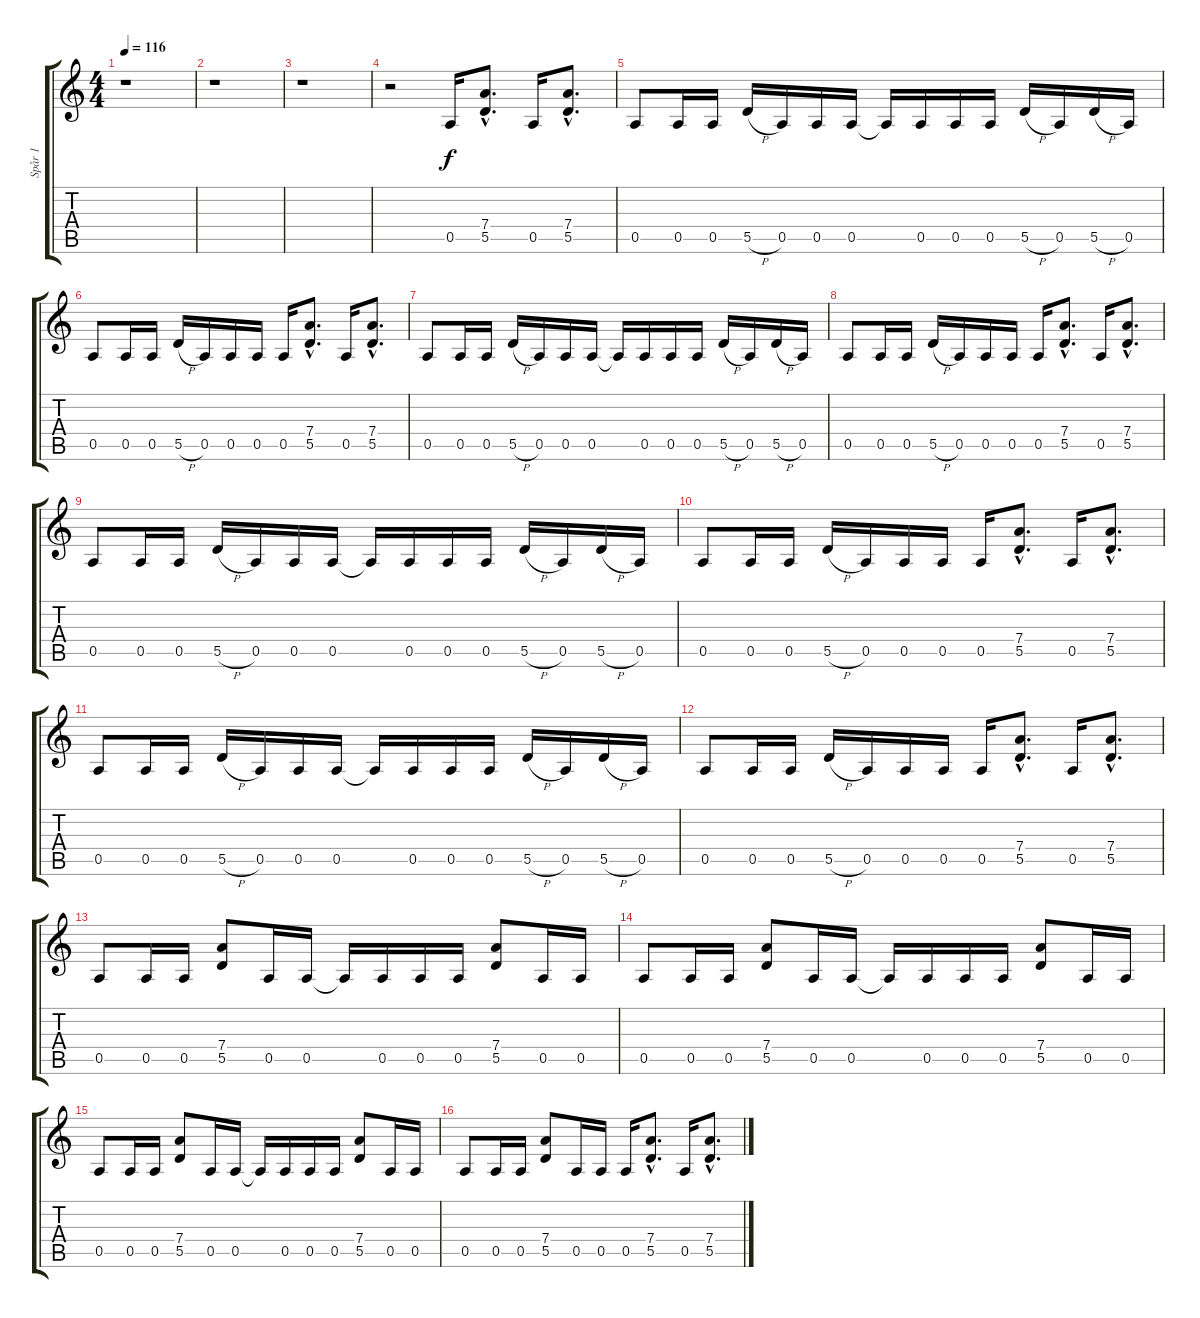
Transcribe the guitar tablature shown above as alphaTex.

\track ("Spår 1" "Spår 1") {instrument distortionguitar}
\staff {score tabs}
\tuning (E4 B3 G3 D3 A2 D2) {hide}
\ts (4 4)
\tempo 116
\clef g2
\ks c
r.1{dy f instrument distortionguitar} |
r.1 |
r.1 |
r.2 0.5.16 (7.4{hac} 5.5{hac}).8{d} 0.5.16 (7.4{hac} 5.5{hac}).8{d} |
0.5.8 0.5.16 0.5.16 5.5{h}.16 0.5.16 0.5.16 0.5.16 0.5{t}.16 0.5.16 0.5.16 0.5.16 5.5{h}.16 0.5.16 5.5{h}.16 0.5.16 |
0.5.8 0.5.16 0.5.16 5.5{h}.16 0.5.16 0.5.16 0.5.16 0.5.16 (7.4{hac} 5.5{hac}).8{d} 0.5.16 (7.4{hac} 5.5{hac}).8{d} |
0.5.8 0.5.16 0.5.16 5.5{h}.16 0.5.16 0.5.16 0.5.16 0.5{t}.16 0.5.16 0.5.16 0.5.16 5.5{h}.16 0.5.16 5.5{h}.16 0.5.16 |
0.5.8 0.5.16 0.5.16 5.5{h}.16 0.5.16 0.5.16 0.5.16 0.5.16 (7.4{hac} 5.5{hac}).8{d} 0.5.16 (7.4{hac} 5.5{hac}).8{d} |
0.5.8 0.5.16 0.5.16 5.5{h}.16 0.5.16 0.5.16 0.5.16 0.5{t}.16 0.5.16 0.5.16 0.5.16 5.5{h}.16 0.5.16 5.5{h}.16 0.5.16 |
0.5.8 0.5.16 0.5.16 5.5{h}.16 0.5.16 0.5.16 0.5.16 0.5.16 (7.4{hac} 5.5{hac}).8{d} 0.5.16 (7.4{hac} 5.5{hac}).8{d} |
0.5.8 0.5.16 0.5.16 5.5{h}.16 0.5.16 0.5.16 0.5.16 0.5{t}.16 0.5.16 0.5.16 0.5.16 5.5{h}.16 0.5.16 5.5{h}.16 0.5.16 |
0.5.8 0.5.16 0.5.16 5.5{h}.16 0.5.16 0.5.16 0.5.16 0.5.16 (7.4{hac} 5.5{hac}).8{d} 0.5.16 (7.4{hac} 5.5{hac}).8{d} |
0.5.8 0.5.16 0.5.16 (7.4 5.5).8 0.5.16 0.5.16 0.5{t}.16 0.5.16 0.5.16 0.5.16 (7.4 5.5).8 0.5.16 0.5.16 |
0.5.8 0.5.16 0.5.16 (7.4 5.5).8 0.5.16 0.5.16 0.5{t}.16 0.5.16 0.5.16 0.5.16 (7.4 5.5).8 0.5.16 0.5.16 |
0.5.8 0.5.16 0.5.16 (7.4 5.5).8 0.5.16 0.5.16 0.5{t}.16 0.5.16 0.5.16 0.5.16 (7.4 5.5).8 0.5.16 0.5.16 |
0.5.8 0.5.16 0.5.16 (7.4 5.5).8 0.5.16 0.5.16 0.5.16 (7.4{hac} 5.5{hac}).8{d} 0.5.16 (7.4{hac} 5.5{hac}).8{d}
